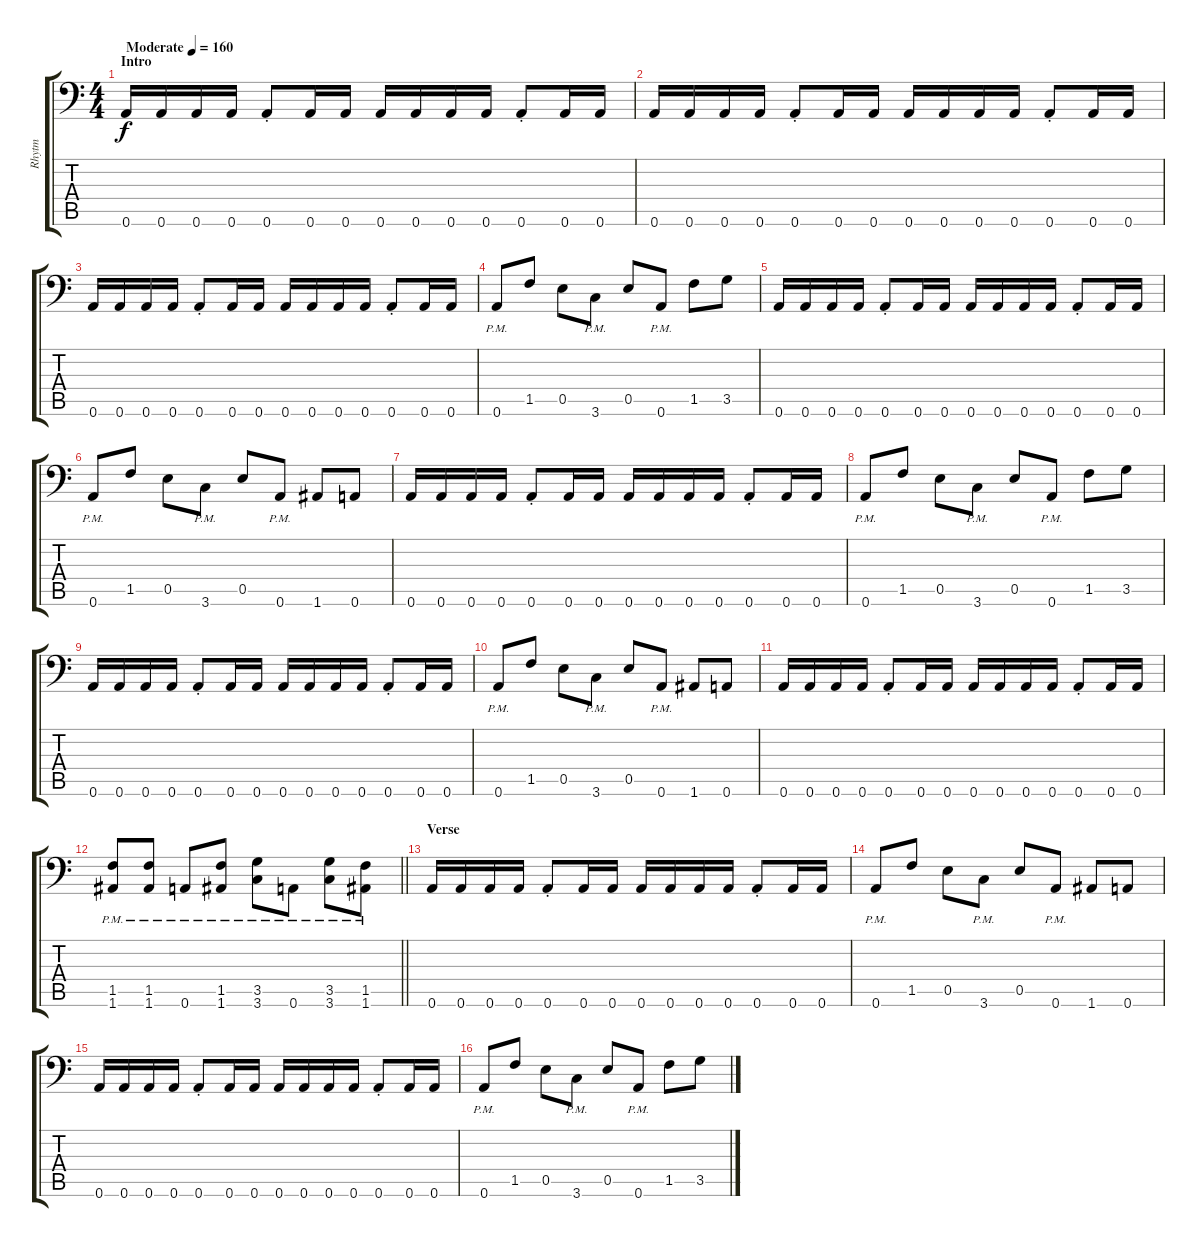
\track ("Rhytm" "Rhytm") {instrument distortionguitar}
\staff {score tabs}
\tuning (B3 Gb3 D3 A2 E2 A1) {hide}
\ts (4 4)
\section ("" "Intro")
\tempo (160 "Moderate")
\clef f4
\ks c
0.6.16{dy f instrument distortionguitar} 0.6.16 0.6.16 0.6.16 0.6{st}.8 0.6.16 0.6.16 0.6.16 0.6.16 0.6.16 0.6.16 0.6{st}.8 0.6.16 0.6.16 |
0.6.16 0.6.16 0.6.16 0.6.16 0.6{st}.8 0.6.16 0.6.16 0.6.16 0.6.16 0.6.16 0.6.16 0.6{st}.8 0.6.16 0.6.16 |
0.6.16 0.6.16 0.6.16 0.6.16 0.6{st}.8 0.6.16 0.6.16 0.6.16 0.6.16 0.6.16 0.6.16 0.6{st}.8 0.6.16 0.6.16 |
0.6{pm}.8 1.5.8 0.5.8 3.6{pm}.8 0.5.8 0.6{pm}.8 1.5.8 3.5.8 |
0.6.16 0.6.16 0.6.16 0.6.16 0.6{st}.8 0.6.16 0.6.16 0.6.16 0.6.16 0.6.16 0.6.16 0.6{st}.8 0.6.16 0.6.16 |
0.6{pm}.8 1.5.8 0.5.8 3.6{pm}.8 0.5.8 0.6{pm}.8 1.6.8 0.6.8 |
0.6.16 0.6.16 0.6.16 0.6.16 0.6{st}.8 0.6.16 0.6.16 0.6.16 0.6.16 0.6.16 0.6.16 0.6{st}.8 0.6.16 0.6.16 |
0.6{pm}.8 1.5.8 0.5.8 3.6{pm}.8 0.5.8 0.6{pm}.8 1.5.8 3.5.8 |
0.6.16 0.6.16 0.6.16 0.6.16 0.6{st}.8 0.6.16 0.6.16 0.6.16 0.6.16 0.6.16 0.6.16 0.6{st}.8 0.6.16 0.6.16 |
0.6{pm}.8 1.5.8 0.5.8 3.6{pm}.8 0.5.8 0.6{pm}.8 1.6.8 0.6.8 |
0.6.16 0.6.16 0.6.16 0.6.16 0.6{st}.8 0.6.16 0.6.16 0.6.16 0.6.16 0.6.16 0.6.16 0.6{st}.8 0.6.16 0.6.16 |
\barLineRight lightlight
(1.5 1.6{pm}).8 (1.5 1.6{pm}).8 0.6{pm}.8 (1.5 1.6{pm}).8 (3.5 3.6{pm}).8 0.6{pm}.8 (3.5 3.6{pm}).8 (1.5 1.6{pm}).8 |
\section ("" "Verse")
0.6.16 0.6.16 0.6.16 0.6.16 0.6{st}.8 0.6.16 0.6.16 0.6.16 0.6.16 0.6.16 0.6.16 0.6{st}.8 0.6.16 0.6.16 |
0.6{pm}.8 1.5.8 0.5.8 3.6{pm}.8 0.5.8 0.6{pm}.8 1.6.8 0.6.8 |
0.6.16 0.6.16 0.6.16 0.6.16 0.6{st}.8 0.6.16 0.6.16 0.6.16 0.6.16 0.6.16 0.6.16 0.6{st}.8 0.6.16 0.6.16 |
0.6{pm}.8 1.5.8 0.5.8 3.6{pm}.8 0.5.8 0.6{pm}.8 1.5.8 3.5.8
